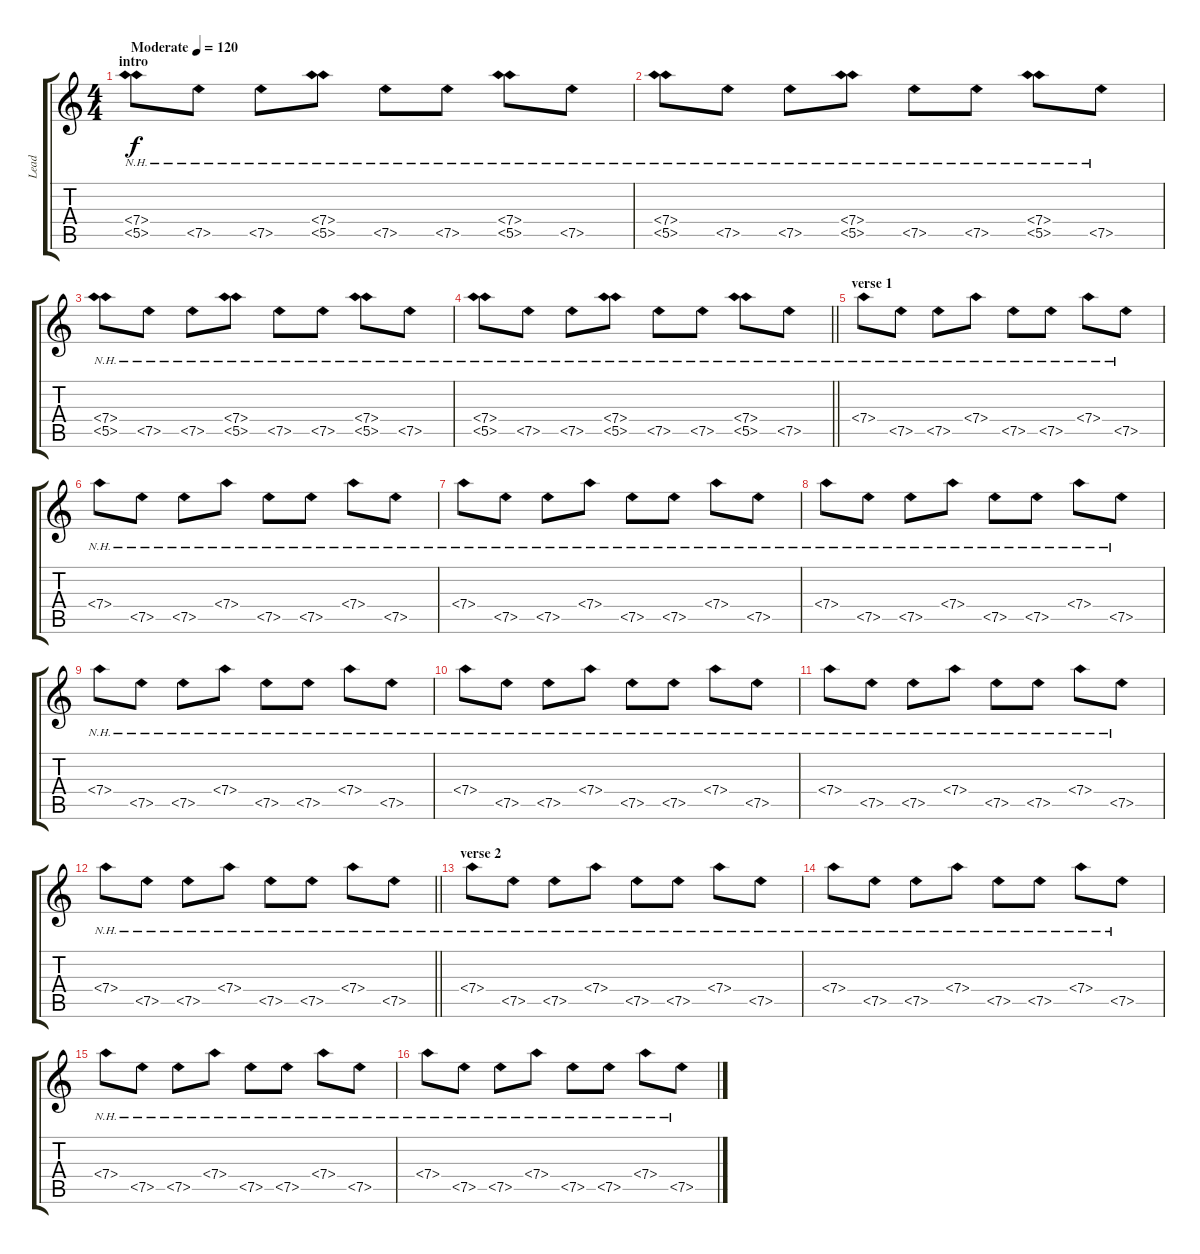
\track ("Lead" "Lead") {instrument electricguitarclean}
\staff {score tabs}
\tuning (E4 B3 G3 D3 A2 E2) {hide}
\ts (4 4)
\section ("" "intro")
\tempo (120 "Moderate")
\clef g2
\ks c
(7.4{nh} 5.5{nh}).8{dy f volume 13 instrument electricguitarclean} 7.5{nh}.8 7.5{nh}.8 (7.4{nh} 5.5{nh}).8 7.5{nh}.8 7.5{nh}.8 (7.4{nh} 5.5{nh}).8 7.5{nh}.8 |
(7.4{nh} 5.5{nh}).8 7.5{nh}.8 7.5{nh}.8 (7.4{nh} 5.5{nh}).8 7.5{nh}.8 7.5{nh}.8 (7.4{nh} 5.5{nh}).8 7.5{nh}.8 |
(7.4{nh} 5.5{nh}).8 7.5{nh}.8 7.5{nh}.8 (7.4{nh} 5.5{nh}).8 7.5{nh}.8 7.5{nh}.8 (7.4{nh} 5.5{nh}).8 7.5{nh}.8 |
\barLineRight lightlight
(7.4{nh} 5.5{nh}).8 7.5{nh}.8 7.5{nh}.8 (7.4{nh} 5.5{nh}).8 7.5{nh}.8 7.5{nh}.8 (7.4{nh} 5.5{nh}).8 7.5{nh}.8 |
\section ("" "verse 1")
7.4{nh}.8 7.5{nh}.8 7.5{nh}.8 7.4{nh}.8 7.5{nh}.8 7.5{nh}.8 7.4{nh}.8 7.5{nh}.8 |
7.4{nh}.8 7.5{nh}.8 7.5{nh}.8 7.4{nh}.8 7.5{nh}.8 7.5{nh}.8 7.4{nh}.8 7.5{nh}.8 |
7.4{nh}.8 7.5{nh}.8 7.5{nh}.8 7.4{nh}.8 7.5{nh}.8 7.5{nh}.8 7.4{nh}.8 7.5{nh}.8 |
7.4{nh}.8 7.5{nh}.8 7.5{nh}.8 7.4{nh}.8 7.5{nh}.8 7.5{nh}.8 7.4{nh}.8 7.5{nh}.8 |
7.4{nh}.8 7.5{nh}.8 7.5{nh}.8 7.4{nh}.8 7.5{nh}.8 7.5{nh}.8 7.4{nh}.8 7.5{nh}.8 |
7.4{nh}.8 7.5{nh}.8 7.5{nh}.8 7.4{nh}.8 7.5{nh}.8 7.5{nh}.8 7.4{nh}.8 7.5{nh}.8 |
7.4{nh}.8 7.5{nh}.8 7.5{nh}.8 7.4{nh}.8 7.5{nh}.8 7.5{nh}.8 7.4{nh}.8 7.5{nh}.8 |
\barLineRight lightlight
7.4{nh}.8 7.5{nh}.8 7.5{nh}.8 7.4{nh}.8 7.5{nh}.8 7.5{nh}.8 7.4{nh}.8 7.5{nh}.8 |
\section ("" "verse 2")
7.4{nh}.8 7.5{nh}.8 7.5{nh}.8 7.4{nh}.8 7.5{nh}.8 7.5{nh}.8 7.4{nh}.8 7.5{nh}.8 |
7.4{nh}.8 7.5{nh}.8 7.5{nh}.8 7.4{nh}.8 7.5{nh}.8 7.5{nh}.8 7.4{nh}.8 7.5{nh}.8 |
7.4{nh}.8 7.5{nh}.8 7.5{nh}.8 7.4{nh}.8 7.5{nh}.8 7.5{nh}.8 7.4{nh}.8 7.5{nh}.8 |
7.4{nh}.8 7.5{nh}.8 7.5{nh}.8 7.4{nh}.8 7.5{nh}.8 7.5{nh}.8 7.4{nh}.8 7.5{nh}.8
